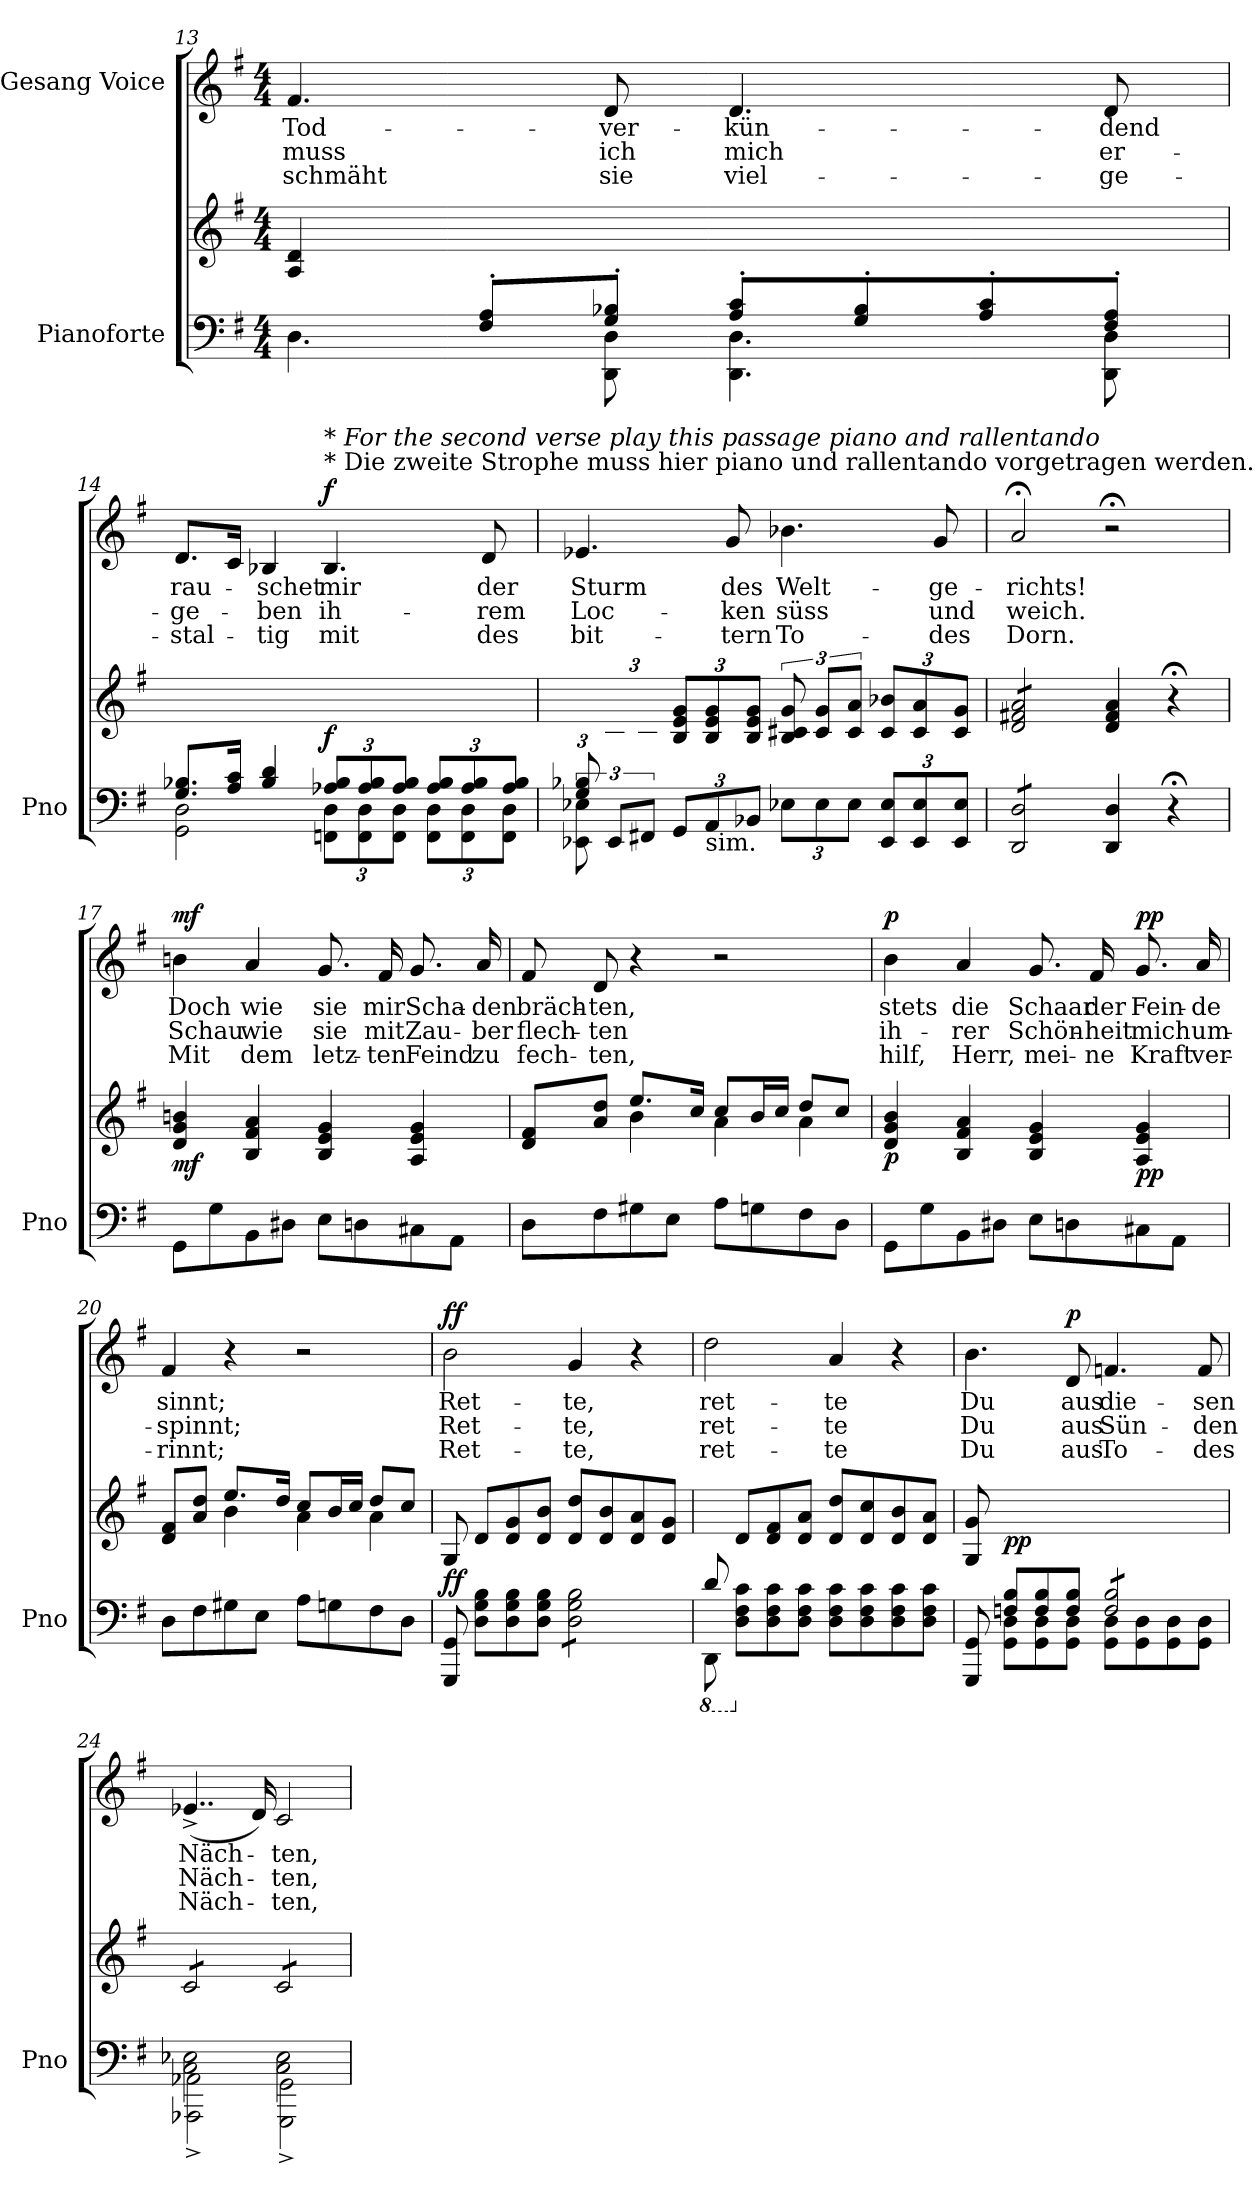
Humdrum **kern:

**kern	**kern	**dynam	**kern	**text	**text	**text	**dynam
*part2	*part2	*part2	*part1	*part1	*part1	*part1	*part1
*staff3	*staff2	*staff2/3	*staff1	*staff1	*staff1	*staff1	*staff1
*I"Pianoforte	*	*	*I"Gesang Voice	*	*	*	*
*I'Pno	*	*	*	*	*	*	*
*clefF4	*clefG2	*	*clefG2	*	*	*	*
*k[f#]	*k[f#]	*	*k[f#]	*	*	*	*
*M4/4	*M4/4	*	*M4/4	*	*	*	*
=13	=13	=13	=13	=13	=13	=13	=13
*^	*	*	*	*	*	*	*
4ryy	4.D\	4A/ 4d/	.	4.f#/	Tod-	muss	-schmäht	.
8F#/'> 8A/'>L	.	2.ryy	.	.	.	.	.	.
8G/'> 8B-X/'>J	8DD\ 8D\	.	.	8d/	-ver-	ich	sie	.
8A/'> 8c/'>L	4.DD\ 4.D\	.	.	4.d/	-kün-	mich	viel-	.
8G/'> 8B-/'>	.	.	.	.	.	.	.	.
8A/'> 8c/'>	.	.	.	.	.	.	.	.
8F#/'> 8A/'>J	8DD\ 8D\	.	.	8d/	-dend	er-	-ge-	.
=14	=14	=14	=14	=14	=14	=14	=14	=14
8.G/ 8.B-X/L	2GG\ 2D\	2ryy	.	8.d/L	rau-	-ge-	-stal-	.
16A/ 16c/Jk	.	.	.	16c/Jk	.	.	.	.
4B-/ 4d/	.	.	.	4B-X/	-schet	-ben	-tig	.
*Xbrackettup	*	*	*	*	*	*	*	*
!	!	!	!	!LO:TX:a:t=* Die zweite Strophe muss hier piano und rallentando vorgetragen werden.	!	!	!	!
!	!	!	!	!LO:TX:a:t=* For the second verse play this passage <i>piano</i> and <i>rallentando</i>	!	!	!	!
!	!	!	!LO:DY:b	!	!	!	!	!LO:DY:a
12A-X/ 12B-/L	12FFn\ 12D\L	2ryy	f	4.B-/	mir	ih-	mit	f
12A-/ 12B-/	12FF\ 12D\	.	.	.	.	.	.	.
12A-/ 12B-/J	12FF\ 12D\J	.	.	.	.	.	.	.
12A-/ 12B-/L	12FF\ 12D\L	.	.	.	.	.	.	.
12A-/ 12B-/	12FF\ 12D\	.	.	.	.	.	.	.
.	.	.	.	8d/	der	-rem	des	.
12A-/ 12B-/J	12FF\ 12D\J	.	.	.	.	.	.	.
=15	=15	=15	=15	=15	=15	=15	=15	=15
*	*brackettup	*	*	*	*	*	*	*
12G/ 12B-X/L	12EE-X\ 12E-X\	12ryy	.	4.e-X/	Sturm	Loc-	bit-	.
12%11ryy	12EE-/L	12B-j/ 12e-X/ 12g/	.	.	.	.	.	.
.	12FF#X</J	12B-/ 12e-/ 12g/J	.	.	.	.	.	.
*	*Xbrackettup	*Xbrackettup	*	*	*	*	*	*
.	12GG</L	12B-/ 12e-/ 12g/L	.	.	.	.	.	.
!	!LO:TX:b:t=sim.	!	!	!	!	!	!	!
.	12AA</	12B-/ 12e-/ 12g/	.	.	.	.	.	.
.	.	.	.	8g/	des	-ken	-tern	.
.	12BB-X</J	12B-/ 12e-/ 12g/J	.	.	.	.	.	.
*	*	*brackettup	*	*	*	*	*	*
.	12E-X<\L	12B-/ 12c#X/ 12g/	.	4.b-X\	Welt-	süss	To-	.
.	12E-\	12c#/ 12g/L	.	.	.	.	.	.
.	12E-\J	12c#/ 12a/J	.	.	.	.	.	.
*	*	*Xbrackettup	*	*	*	*	*	*
.	12EE-/ 12E-/L	12c#/ 12b-X/L	.	.	.	.	.	.
.	12EE-/ 12E-/	12c#/ 12a/	.	.	.	.	.	.
.	.	.	.	8g/	-ge-	und	-des	.
.	12EE-/ 12E-/J	12c#/ 12g/J	.	.	.	.	.	.
*v	*v	*	*	*	*	*	*	*
=16	=16	=16	=16	=16	=16	=16	=16
*tremolo	*	*	*	*	*	*	*
*	*tremolo	*	*	*	*	*	*
12DD/ 12D/L	12d/ 12f#X/ 12a/L	.	2a;</	-richts!	weich.	Dorn.	.
12DD/ 12D/	12d/ 12f#X/ 12a/	.	.	.	.	.	.
12DD/ 12D/	12d/ 12f#X/ 12a/	.	.	.	.	.	.
12DD/ 12D/	12d/ 12f#X/ 12a/	.	.	.	.	.	.
12DD/ 12D/	12d/ 12f#X/ 12a/	.	.	.	.	.	.
12DD/ 12D/J	12d/ 12f#X/ 12a/J	.	.	.	.	.	.
*	*Xtremolo	*	*	*	*	*	*
*Xtremolo	*	*	*	*	*	*	*
4DD/ 4D/	4d/ 4f#/ 4a/	.	2r;<	.	.	.	.
4r;<	4r;<	.	.	.	.	.	.
=17	=17	=17	=17	=17	=17	=17	=17
!	!	!LO:DY:b	!	!	!	!	!LO:DY:a
8GG\L	4d/ 4g/ 4bn/	mf	4bn\	Doch	Schau	Mit	mf
8G\	.	.	.	.	.	.	.
8BB\	4B/ 4f#/ 4a/	.	4a/	wie	wie	dem	.
8D#X\J	.	.	.	.	.	.	.
8E\L	4B/ 4e/ 4g/	.	8.g/	sie	sie	letz-	.
8Dn\	.	.	.	.	.	.	.
.	.	.	16f#/	mir	mit	-ten	.
8C#X\	4A/ 4e/ 4g/	.	8.g/	Scha-	Zau-	Feind	.
8AA\J	.	.	.	.	.	.	.
.	.	.	16a/	-den	-ber	zu	.
=18	=18	=18	=18	=18	=18	=18	=18
*	*^	*	*	*	*	*	*
8D\L	8d/ 8f#/L	4ryy	.	8f#/	bräch-	flech-	fech-	.
8F#\	8a/ 8dd/J	.	.	8d/	-ten,	-ten	-ten,	.
8G#X\	8.ee/L	4b\	.	4r	.	.	.	.
8E\J	.	.	.	.	.	.	.	.
.	16cc/Jk	.	.	.	.	.	.	.
8A\L	8cc/L	4a\	.	2r	.	.	.	.
8Gn\	16b/L	.	.	.	.	.	.	.
.	16cc/JJ	.	.	.	.	.	.	.
8F#\	8dd/L	4a\	.	.	.	.	.	.
8D\J	8cc/J	.	.	.	.	.	.	.
*	*v	*v	*	*	*	*	*	*
=19	=19	=19	=19	=19	=19	=19	=19
!	!	!LO:DY:b	!	!	!	!	!LO:DY:a
8GG\L	4d/ 4g/ 4b/	p	4b\	stets	ih-	hilf,	p
8G\	.	.	.	.	.	.	.
8BB\	4B/ 4f#/ 4a/	.	4a/	die	-rer	Herr,	.
8D#X\J	.	.	.	.	.	.	.
8E\L	4B/ 4e/ 4g/	.	8.g/	Schaar	Schön-	mei-	.
8Dn\	.	.	.	.	.	.	.
.	.	.	16f#/	der	-heit	-ne	.
!	!	!LO:DY:b	!	!	!	!	!LO:DY:a
8C#X\	4A/ 4e/ 4g/	pp	8.g/	Fein-	mich	Kraft	pp
8AA\J	.	.	.	.	.	.	.
.	.	.	16a/	-de	um-	ver-	.
=20	=20	=20	=20	=20	=20	=20	=20
*	*^	*	*	*	*	*	*
8D\L	8d/ 8f#/L	4ryy	.	4f#/	sinnt;	-spinnt;	-rinnt;	.
8F#\	8a/ 8dd/J	.	.	.	.	.	.	.
8G#X\	8.ee/L	4b\	.	4r	.	.	.	.
8E\J	.	.	.	.	.	.	.	.
.	16dd/Jk	.	.	.	.	.	.	.
8A\L	8cc/L	4a\	.	2r	.	.	.	.
8Gn\	16b/L	.	.	.	.	.	.	.
.	16cc/JJ	.	.	.	.	.	.	.
8F#\	8dd/L	4a\	.	.	.	.	.	.
8D\J	8cc/J	.	.	.	.	.	.	.
*	*v	*v	*	*	*	*	*	*
=21	=21	=21	=21	=21	=21	=21	=21
!	!	!LO:DY:b	!	!	!	!	!LO:DY:a
8GGG/ 8GG/	8G/	ff	2b\	Ret-	Ret-	Ret-	ff
8D\ 8G\ 8B\L	8d/L	.	.	.	.	.	.
8D\ 8G\ 8B\	8d/ 8g/	.	.	.	.	.	.
8D\ 8G\ 8B\J	8d/ 8b/J	.	.	.	.	.	.
*tremolo	*	*	*	*	*	*	*
8D\ 8G\ 8B\L	8d/ 8dd/L	.	4g/	-te,	-te,	-te,	.
8D\ 8G\ 8B\	8d/ 8b/	.	.	.	.	.	.
8D\ 8G\ 8B\	8d/ 8a/	.	4r	.	.	.	.
8D\ 8G\ 8B\J	8d/ 8g/J	.	.	.	.	.	.
*Xtremolo	*	*	*	*	*	*	*
=22	=22	=22	=22	=22	=22	=22	=22
*^	*	*	*	*	*	*	*
*8ba	*	*	*	*	*	*	*	*
8D/	8DDD\	8ryy	.	2dd\	ret-	ret-	ret-	.
*X8ba	*	*	*	*	*	*	*	*
2..ryy	8D\ 8F#\ 8c\L	8d/L	.	.	.	.	.	.
.	8D\ 8F#\ 8c\	8d/ 8f#/	.	.	.	.	.	.
.	8D\ 8F#\ 8c\J	8d/ 8a/J	.	.	.	.	.	.
*tremolo	*	*	*	*	*	*	*	*
.	8D\ 8F#\ 8c\L	8d/ 8dd/L	.	4a/	-te	-te	-te	.
.	8D\ 8F#\ 8c\	8d/ 8cc/	.	.	.	.	.	.
.	8D\ 8F#\ 8c\	8d/ 8b/	.	4r	.	.	.	.
.	8D\ 8F#\ 8c\J	8d/ 8a/J	.	.	.	.	.	.
*Xtremolo	*	*	*	*	*	*	*	*
=23	=23	=23	=23	=23	=23	=23	=23	=23
8ryy	8GGG/ 8GG/	8G/ 8g/	.	4.b\	Du	Du	Du	.
!	!	!	!LO:DY:b	!	!	!	!	!
8Fn/ 8B/L	8GG\ 8D\L	2..ryy	pp	.	.	.	.	.
8F/ 8B/	8GG\ 8D\	.	.	.	.	.	.	.
!	!	!	!	!	!	!	!	!LO:DY:a
8F/ 8B/J	8GG\ 8D\J	.	.	8d/	aus	aus	aus	p
*tremolo	*	*	*	*	*	*	*	*
8F/ 8B/L	8GG\ 8D\L	.	.	4.fn/	die-	Sün-	To-	.
8F/ 8B/	8GG\ 8D\	.	.	.	.	.	.	.
8F/ 8B/	8GG\ 8D\	.	.	.	.	.	.	.
8F/ 8B/J	8GG\ 8D\J	.	.	8f/	-sen	-den	-des	.
*Xtremolo	*	*	*	*	*	*	*	*
=24	=24	=24	=24	=24	=24	=24	=24	=24
*	*	*tremolo	*	*	*	*	*	*
2C\ 2E-X\	2AAA-X\^< 2AA-X\^<	8c/L	.	(4..e-X^>/	Näch-	Näch-	Näch-	.
.	.	8c/	.	.	.	.	.	.
.	.	8c/	.	.	.	.	.	.
.	.	8c/J	.	.	.	.	.	.
.	.	.	.	16d/)	.	.	.	.
2C\ 2E-\	2GGG\^< 2GG\^<	8c/L	.	2c/	-ten,	-ten,	-ten,	.
.	.	8c/	.	.	.	.	.	.
.	.	8c/	.	.	.	.	.	.
.	.	8c/J	.	.	.	.	.	.
*	*	*Xtremolo	*	*	*	*	*	*
*v	*v	*	*	*	*	*	*	*
=	=	=	=	=	=	=	=
*-	*-	*-	*-	*-	*-	*-	*-
